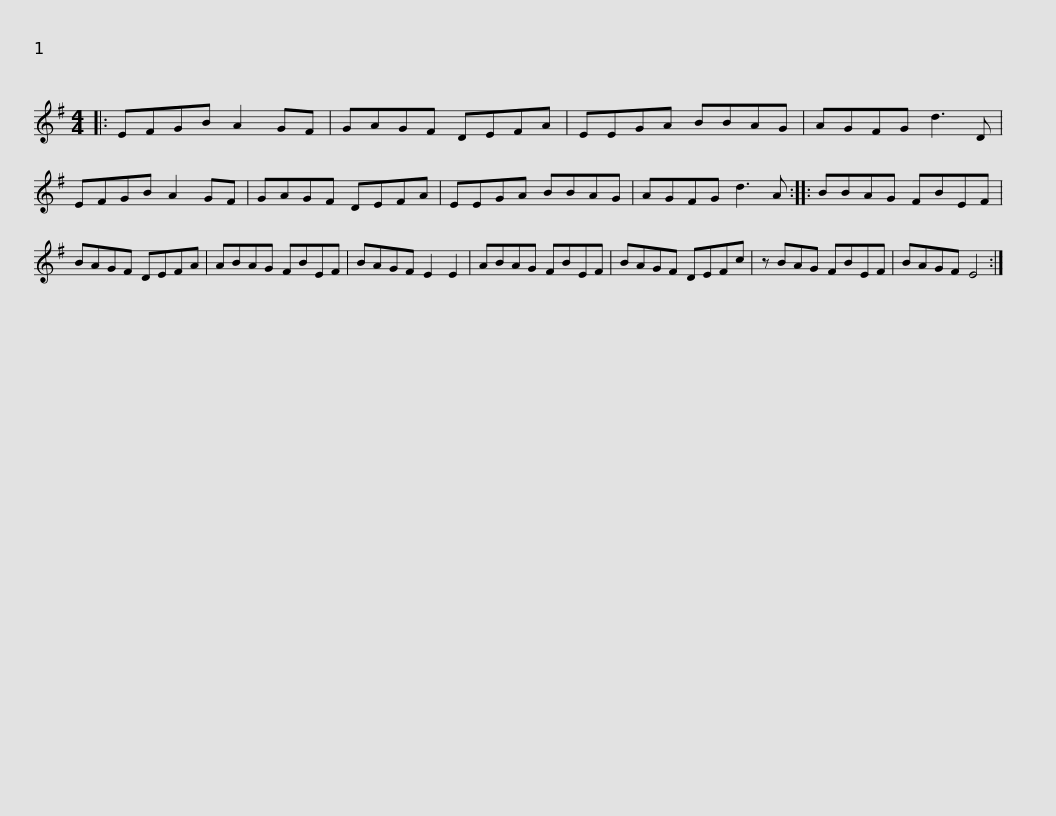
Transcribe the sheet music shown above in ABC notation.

X:1
L:1/8
M:4/4
I:linebreak $
K:Emin
V:1 treble
V:1
|: EFGB A2 GF | GAGF DEFA | EEGA BBAG | AGFG d3 D | EFGB A2 GF |$ %5
 GAGF DEFA | EEGA BBAG | AGFG d3 A :: BBAG FBEF | BAGF DEFA |$ %10
 ABAG FBEF | BAGF E2 E2 | ABAG FBEF | BAGF DEFc | z BAG FBEF | %15
 BAGF E4 :| %16
